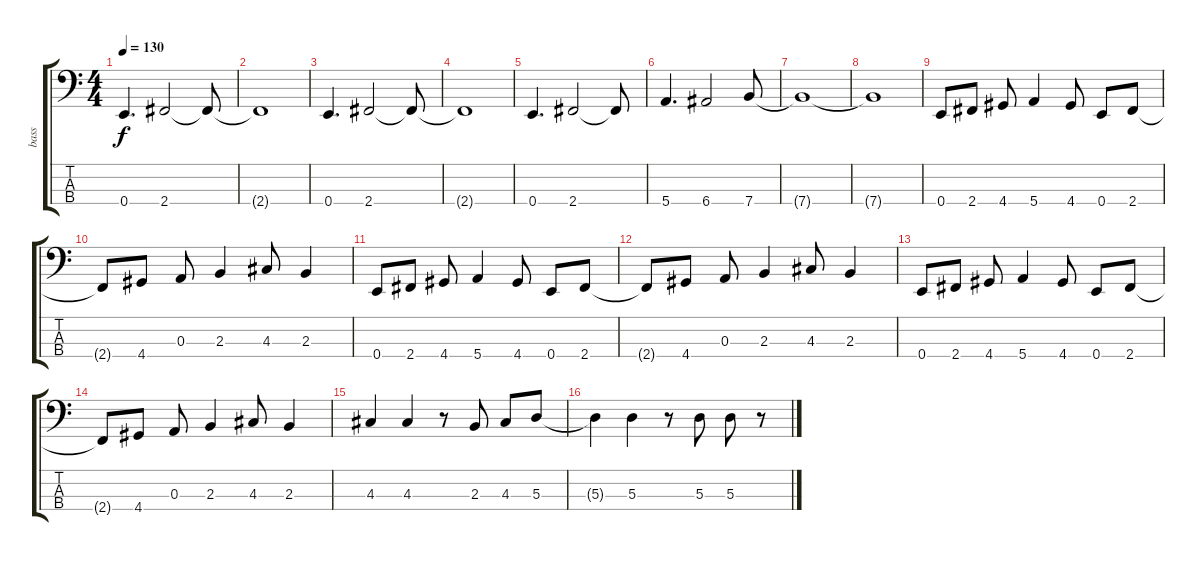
\track ("bass" "bass") {instrument electricbassfinger}
\staff {score tabs}
\tuning (G2 D2 A1 E1) {hide}
\ts (4 4)
\tempo 130
\clef f4
\ks c
0.4.4{d dy f} 2.4.2 2.4{t}.8 |
2.4{t}.1 |
0.4.4{d} 2.4.2 2.4{t}.8 |
2.4{t}.1 |
0.4.4{d} 2.4.2 2.4{t}.8 |
5.4.4{d} 6.4.2 7.4.8 |
7.4{t}.1 |
7.4{t}.1 |
0.4.8 2.4.8 4.4.8 5.4.4 4.4.8 0.4.8 2.4.8 |
2.4{t}.8 4.4.8 0.3.8 2.3.4 4.3.8 2.3.4 |
0.4.8 2.4.8 4.4.8 5.4.4 4.4.8 0.4.8 2.4.8 |
2.4{t}.8 4.4.8 0.3.8 2.3.4 4.3.8 2.3.4 |
0.4.8 2.4.8 4.4.8 5.4.4 4.4.8 0.4.8 2.4.8 |
2.4{t}.8 4.4.8 0.3.8 2.3.4 4.3.8 2.3.4 |
4.3.4 4.3.4 r.8 2.3.8 4.3.8 5.3.8 |
5.3{t}.4 5.3.4 r.8 5.3.8 5.3.8 r.8
